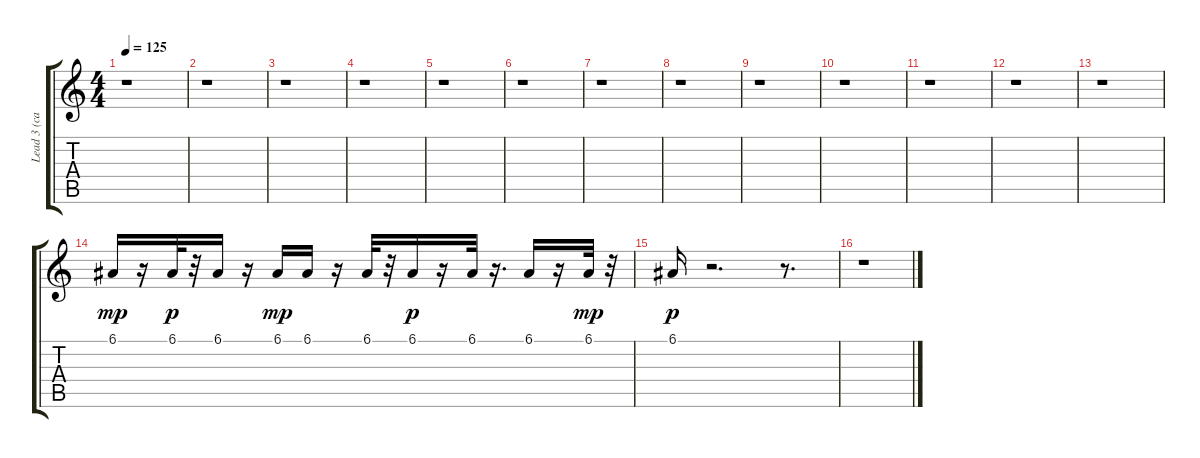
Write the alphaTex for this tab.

\track ("Lead 3 (calliope lead)" "Lead 3 (ca") {instrument lead6voice}
\staff {score tabs}
\tuning (E4 B3 G3 D3 A2 E2) {hide}
\ts (4 4)
\tempo 125
\clef g2
\ks c
r.1{dy f} |
r.1 |
r.1 |
r.1 |
r.1 |
r.1 |
r.1 |
r.1 |
r.1 |
r.1 |
r.1 |
r.1 |
r.1 |
6.1.16{dy mp} r.16 6.1.32{dy p} r.32 6.1.16 r.16 6.1.16{dy mp} 6.1.16 r.16 6.1.32 r.32 6.1.16{dy p} r.16 6.1.32 r.16{d} 6.1.16 r.16 6.1.32{dy mp} r.32 |
6.1.16{dy p} r.2{d} r.8{d} |
r.1
